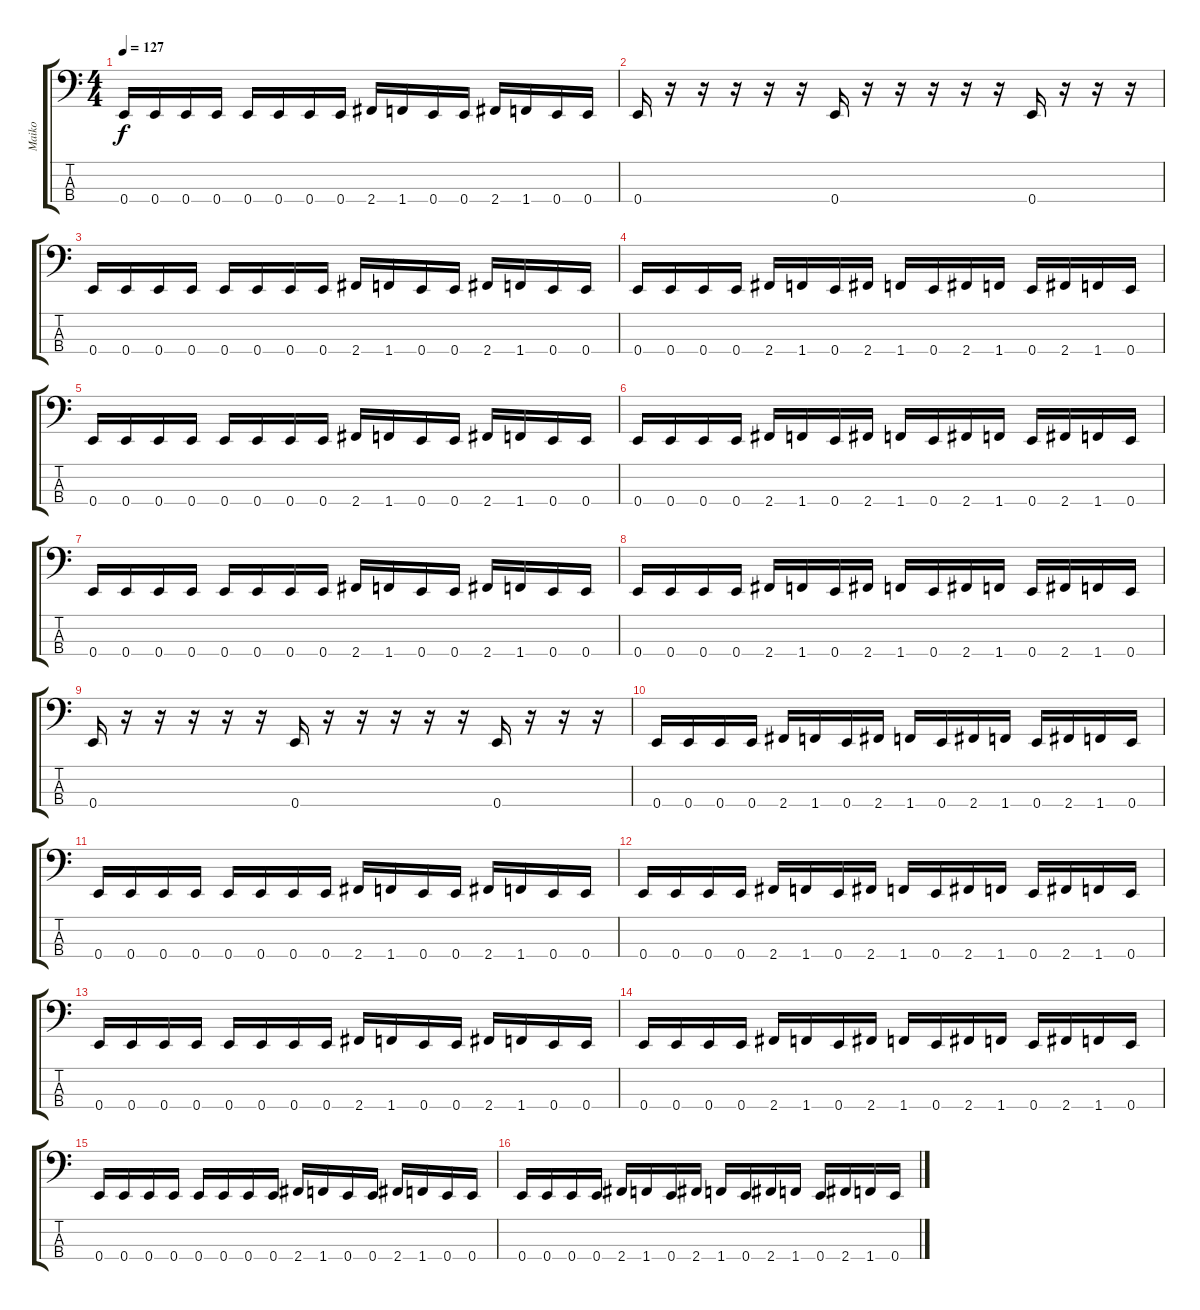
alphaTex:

\track ("Maiko" "Maiko") {instrument electricbassfinger}
\staff {score tabs}
\tuning (G2 D2 A1 E1) {hide}
\ts (4 4)
\tempo 127
\clef f4
\ks c
0.4.16{dy f} 0.4.16 0.4.16 0.4.16 0.4.16 0.4.16 0.4.16 0.4.16 2.4.16 1.4.16 0.4.16 0.4.16 2.4.16 1.4.16 0.4.16 0.4.16 |
0.4.16 r.16 r.16 r.16 r.16 r.16 0.4.16 r.16 r.16 r.16 r.16 r.16 0.4.16 r.16 r.16 r.16 |
0.4.16 0.4.16 0.4.16 0.4.16 0.4.16 0.4.16 0.4.16 0.4.16 2.4.16 1.4.16 0.4.16 0.4.16 2.4.16 1.4.16 0.4.16 0.4.16 |
0.4.16 0.4.16 0.4.16 0.4.16 2.4.16 1.4.16 0.4.16 2.4.16 1.4.16 0.4.16 2.4.16 1.4.16 0.4.16 2.4.16 1.4.16 0.4.16 |
0.4.16 0.4.16 0.4.16 0.4.16 0.4.16 0.4.16 0.4.16 0.4.16 2.4.16 1.4.16 0.4.16 0.4.16 2.4.16 1.4.16 0.4.16 0.4.16 |
0.4.16 0.4.16 0.4.16 0.4.16 2.4.16 1.4.16 0.4.16 2.4.16 1.4.16 0.4.16 2.4.16 1.4.16 0.4.16 2.4.16 1.4.16 0.4.16 |
0.4.16 0.4.16 0.4.16 0.4.16 0.4.16 0.4.16 0.4.16 0.4.16 2.4.16 1.4.16 0.4.16 0.4.16 2.4.16 1.4.16 0.4.16 0.4.16 |
0.4.16 0.4.16 0.4.16 0.4.16 2.4.16 1.4.16 0.4.16 2.4.16 1.4.16 0.4.16 2.4.16 1.4.16 0.4.16 2.4.16 1.4.16 0.4.16 |
0.4.16 r.16 r.16 r.16 r.16 r.16 0.4.16 r.16 r.16 r.16 r.16 r.16 0.4.16 r.16 r.16 r.16 |
0.4.16 0.4.16 0.4.16 0.4.16 2.4.16 1.4.16 0.4.16 2.4.16 1.4.16 0.4.16 2.4.16 1.4.16 0.4.16 2.4.16 1.4.16 0.4.16 |
0.4.16 0.4.16 0.4.16 0.4.16 0.4.16 0.4.16 0.4.16 0.4.16 2.4.16 1.4.16 0.4.16 0.4.16 2.4.16 1.4.16 0.4.16 0.4.16 |
0.4.16 0.4.16 0.4.16 0.4.16 2.4.16 1.4.16 0.4.16 2.4.16 1.4.16 0.4.16 2.4.16 1.4.16 0.4.16 2.4.16 1.4.16 0.4.16 |
0.4.16 0.4.16 0.4.16 0.4.16 0.4.16 0.4.16 0.4.16 0.4.16 2.4.16 1.4.16 0.4.16 0.4.16 2.4.16 1.4.16 0.4.16 0.4.16 |
0.4.16 0.4.16 0.4.16 0.4.16 2.4.16 1.4.16 0.4.16 2.4.16 1.4.16 0.4.16 2.4.16 1.4.16 0.4.16 2.4.16 1.4.16 0.4.16 |
0.4.16 0.4.16 0.4.16 0.4.16 0.4.16 0.4.16 0.4.16 0.4.16 2.4.16 1.4.16 0.4.16 0.4.16 2.4.16 1.4.16 0.4.16 0.4.16 |
0.4.16 0.4.16 0.4.16 0.4.16 2.4.16 1.4.16 0.4.16 2.4.16 1.4.16 0.4.16 2.4.16 1.4.16 0.4.16 2.4.16 1.4.16 0.4.16
